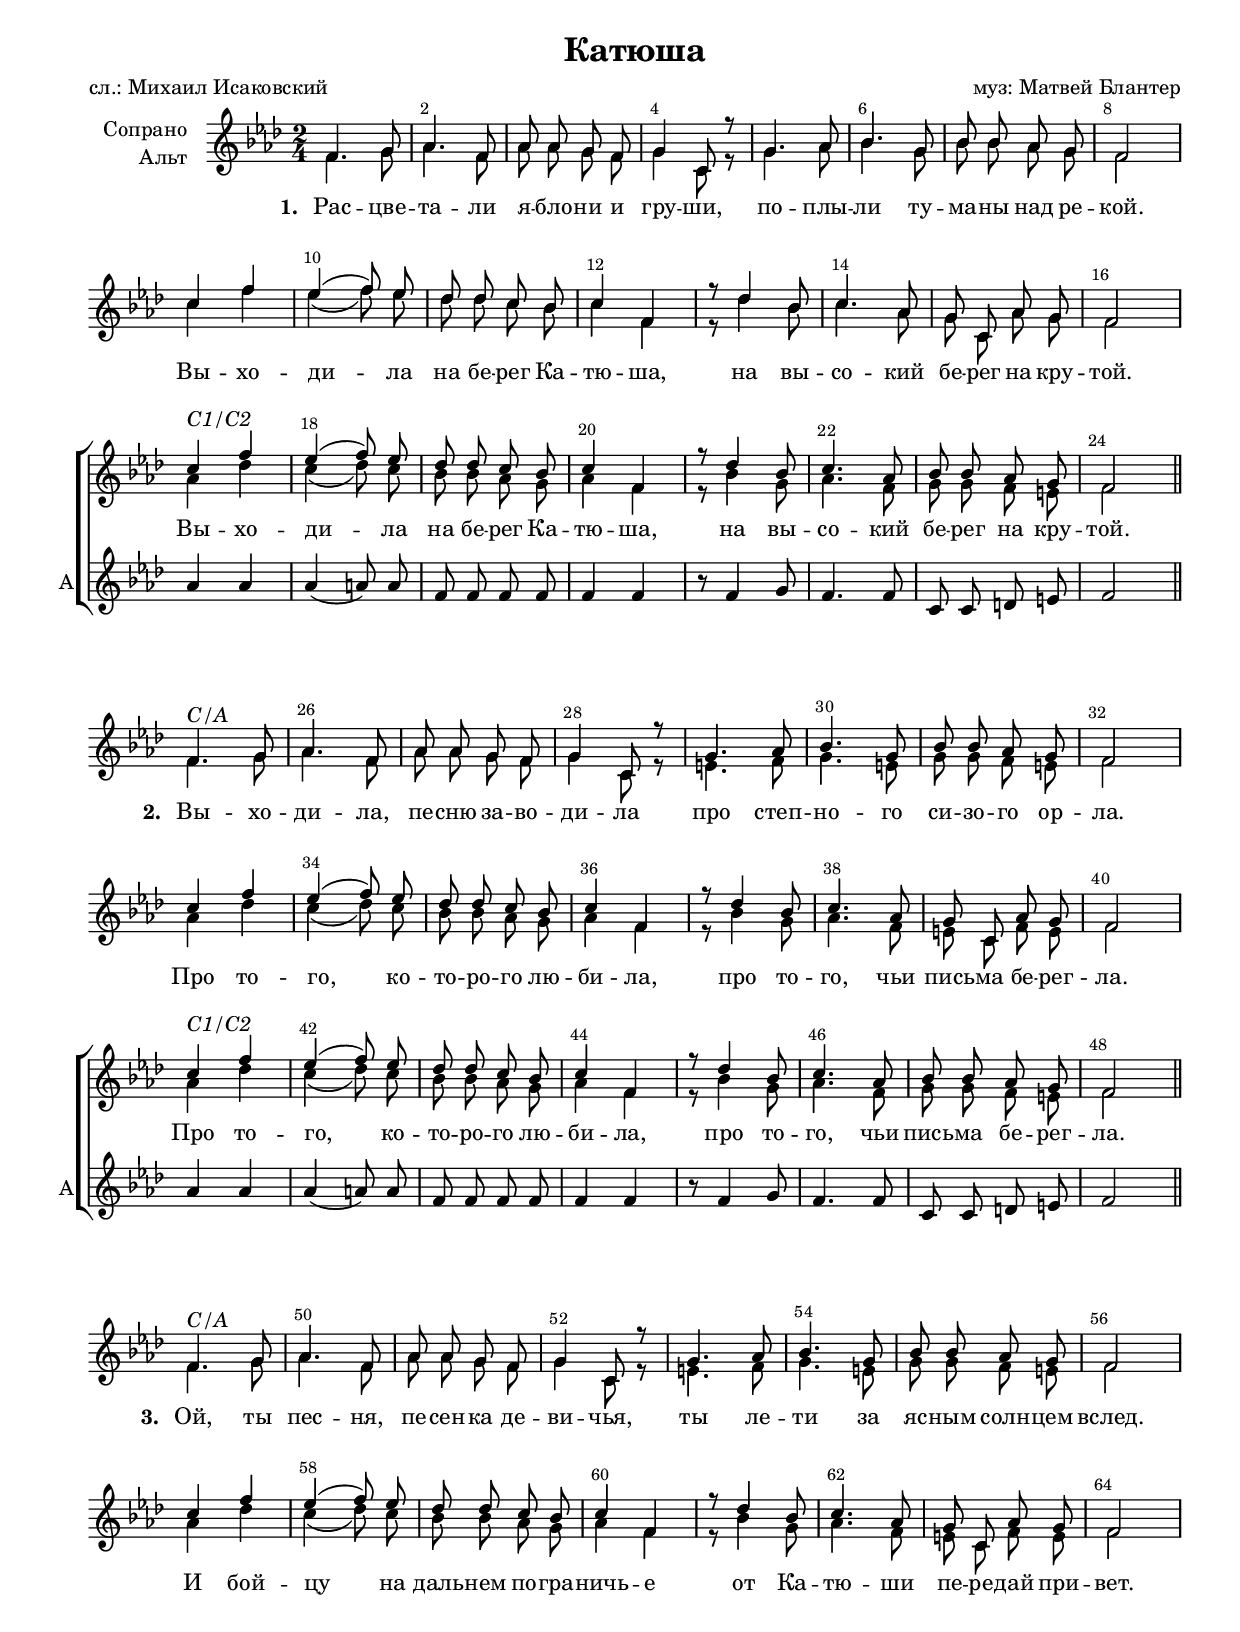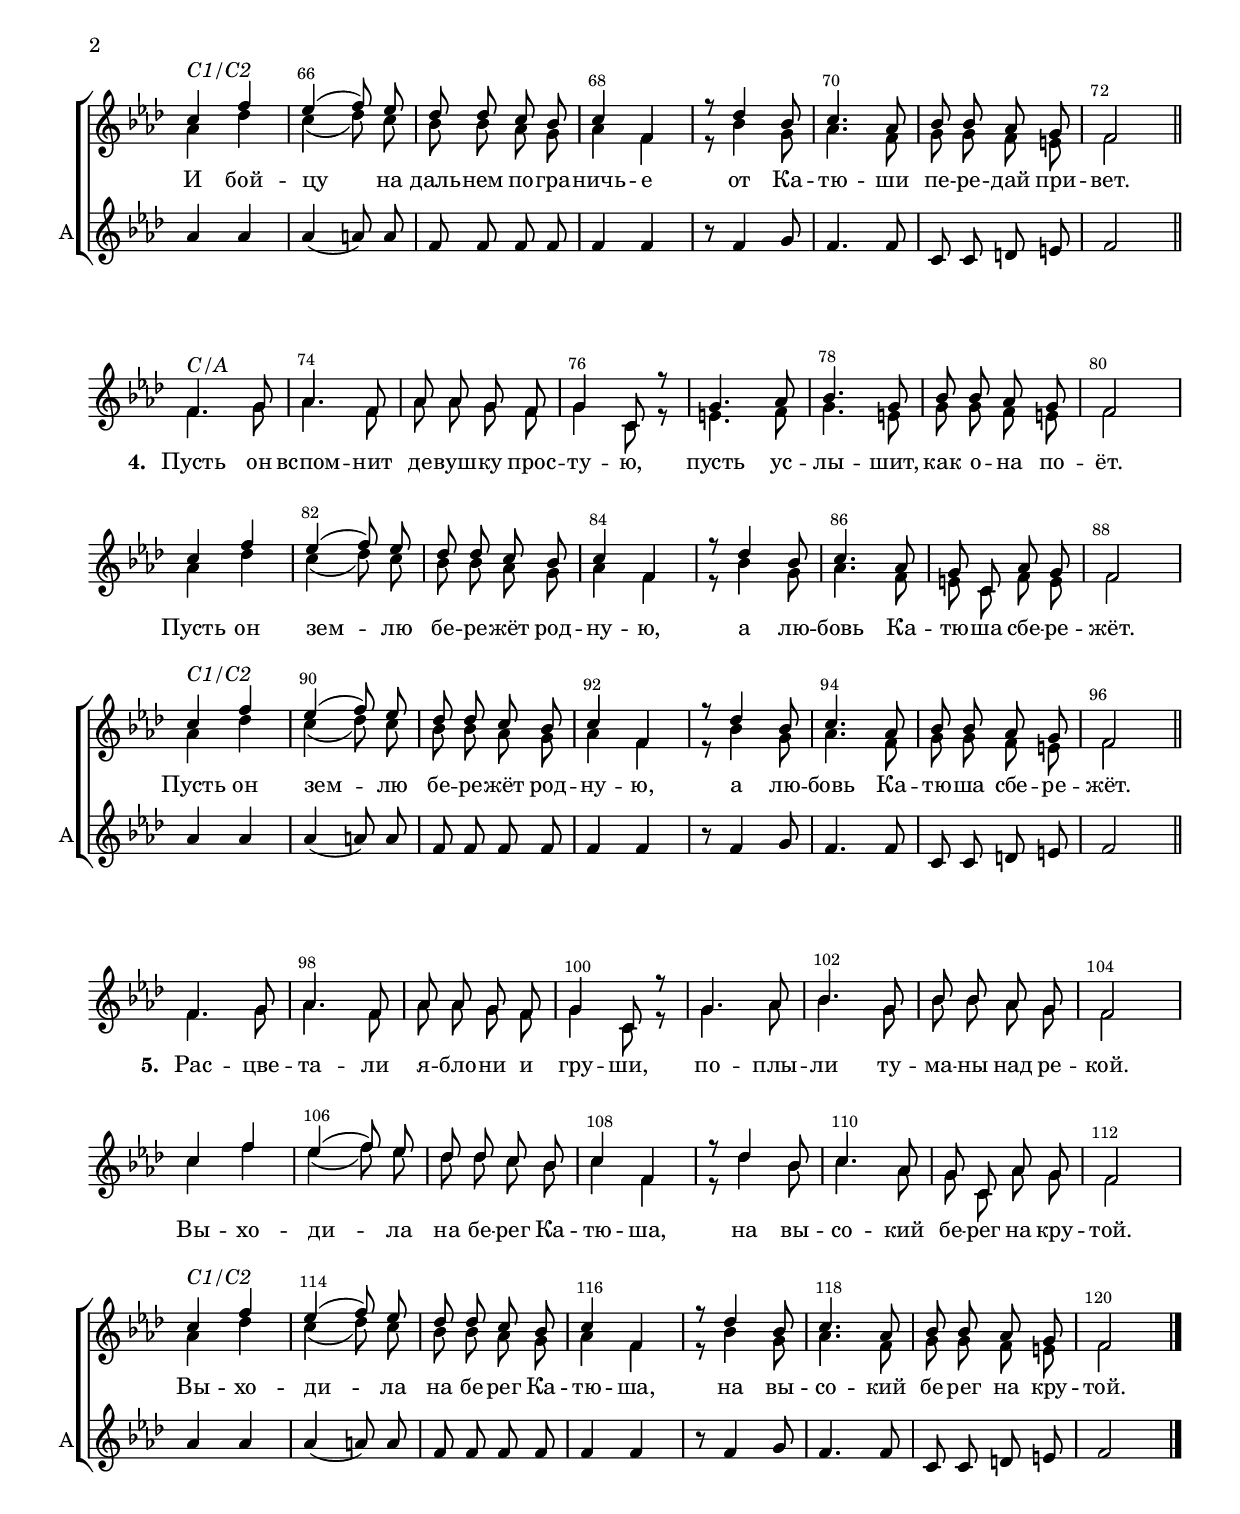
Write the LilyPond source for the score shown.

\version "2.18.2"

% закомментируйте строку ниже, чтобы получался pdf с навигацией
#(ly:set-option 'point-and-click #f)
#(ly:set-option 'midi-extension "mid")
#(set-default-paper-size "a4")
#(set-global-staff-size 18)

\header {
  title = "Катюша"
  composer = "муз: Матвей Блантер"
  poet = "сл.: Михаил Исаковский"
  % Удалить строку версии LilyPond 
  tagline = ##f
}


abr = { \break }
%abr = {}

pbr = { \pageBreak }
%pbr = {}

breathes = { \once \override BreathingSign.text = \markup { \musicglyph #"scripts.tickmark" } \breathe }



melon = { \set melismaBusyProperties = #'() }
meloff = { \unset melismaBusyProperties }
sopr = ^\markup\italic"С1/С2"
sa =  ^\markup\italic"С/А"

co = \cadenzaOn
cof = \cadenzaOff
cb = { \cadenzaOff \bar "||" }
cbr = { \bar "" }
cbar = { \cadenzaOff \bar "|" \cadenzaOn }
stemOff = { \hide Staff.Stem }
nat = { \once \hide Accidental }
%stemOn = { \unHideNotes Staff.Stem }

partiall = { \set Timing.measurePosition = #(ly:make-moment -1/4) }

global = {
  \key f \minor
  \time 2/4
  \numericTimeSignature
  \override Score.BarNumber.break-visibility = #end-of-line-invisible
  \override Score.BarNumber.X-offset = #1
  \override Score.BarNumber.self-alignment-X = #LEFT
  \override DynamicText.X-offset = #-2.5
  \set Score.barNumberVisibility = #(every-nth-bar-number-visible 2)
  \set Score.markFormatter = #format-mark-box-numbers
  \set Score.skipBars = ##t

}

sopvoicei = \relative c' {
  \global
  \voiceOne
  \dynamicUp
  \autoBeamOff
  
  % verse 1
  f4. g8 |
  as4. f8 |
  as as g f |
  g4 c,8 r |
  g'4. as8 |
  bes4. g8 |
  bes bes as g |
  f2 | \abr
  
  % tutti
  c'4 f |
  es( f8) es |
  des des c bes |
  c4 f, |
  r8 des'4 bes8 |
  c4. as8 |
  g c, as' g |
  f2 |  \abr
  
  c'4\sopr f |
  es4( f8) es |
  des des c bes |
  c4 f, |
  r8 des'4 bes8 |
  c4. as8 |
  bes bes as g |
  f2| \bar "||" \abr
  
  %verse 2
    f4.\sa g8 |
  as4. f8 |
  as as g f |
  g4 c,8 r |
  g'4. as8 |
  bes4. g8 |
  bes bes as g |
  f2 | \abr
  
  % tutti
  c'4 f |
  es( f8) es |
  des des c bes |
  c4 f, |
  r8 des'4 bes8 |
  c4. as8 |
  g c, as' g f2
  % + tutti
  
  c'4\sopr f |
  es4( f8) es |
  des des c bes |
  c4 f, |
  r8 des'4 bes8 |
  c4. as8 |
  bes bes as g |
  f2| \bar "||"
  
    %verse 3
    f4.\sa g8 |
  as4. f8 |
  as as g f |
  g4 c,8 r |
  g'4. as8 |
  bes4. g8 |
  bes bes as g |
  f2 | \abr
  
  % tutti
  c'4 f |
  es( f8) es |
  des des c bes |
  c4 f, |
  r8 des'4 bes8 |
  c4. as8 |
  g c, as' g f2
  % + tutti
  
  c'4\sopr f |
  es4( f8) es |
  des des c bes |
  c4 f, |
  r8 des'4 bes8 |
  c4. as8 |
  bes bes as g |
  f2| \bar "||"
  
    %verse 4
    f4.\sa g8 |
  as4. f8 |
  as as g f |
  g4 c,8 r |
  g'4. as8 |
  bes4. g8 |
  bes bes as g |
  f2 | \abr
  
  % tutti
  c'4 f |
  es( f8) es |
  des des c bes |
  c4 f, |
  r8 des'4 bes8 |
  c4. as8 |
  g c, as' g f2
  % + tutti
  
  c'4\sopr f |
  es4( f8) es |
  des des c bes |
  c4 f, |
  r8 des'4 bes8 |
  c4. as8 |
  bes bes as g |
  f2|
  
  \bar "||"
  
    % verse 1
  f4. g8 |
  as4. f8 |
  as as g f |
  g4 c,8 r |
  g'4. as8 |
  bes4. g8 |
  bes bes as g |
  f2 | \abr
  
  % tutti
  c'4 f |
  es( f8) es |
  des des c bes |
  c4 f, |
  r8 des'4 bes8 |
  c4. as8 |
  g c, as' g |
  f2 | \abr
  
  c'4\sopr f |
  es4( f8) es |
  des des c bes |
  c4 f, |
  r8 des'4 bes8 |
  c4. as8 |
  bes bes as g |
  f2| \bar "|." \abr
}

sopvoiceii = \relative c' {
  \global
  \dynamicUp
  \autoBeamOff
  \voiceTwo
  % verse 1
  f4. g8 |
  as4. f8 |
  as as g f |
  g4 c,8 r |
  g'4. as8 |
  bes4. g8 |
  bes bes as g |
  f2 | \abr
  
  % tutti
  c'4 f |
  es( f8) es |
  des des c bes |
  c4 f, |
  r8 des'4 bes8 |
  c4. as8 |
  g c, as' g |
  f2 | \abr
  
  %commontutti
  as4 des |
  c( des8) c |
  bes bes as g |
  as4 f |
  r8 bes4 g8 |
  as4. f8 |
  g g f e |
  f2
  
  %verse 2
    f4. g8 |
  as4. f8 |
  as as g f |
  g4 c,8 r |
  e4. f8 |
  g4. e8 |
  g g f e |
  f2 | \abr
  
  as4 des |
  c( des8) c |
  bes bes as g |
  as4 f |
  r8 bes4 g8 |
  as4. f8 |
  e c f e |
  f2
  
    %commontutti
  as4 des |
  c( des8) c |
  bes bes as g |
  as4 f |
  r8 bes4 g8 |
  as4. f8 |
  g g f e |
  f2
  
    %verse 3
    f4. g8 |
  as4. f8 |
  as as g f |
  g4 c,8 r |
  e4. f8 |
  g4. e8 |
  g g f e |
  f2 | \abr
  
  as4 des |
  c( des8) c |
  bes bes as g |
  as4 f |
  r8 bes4 g8 |
  as4. f8 |
  e c f e |
  f2
  
    %commontutti
  as4 des |
  c( des8) c |
  bes bes as g |
  as4 f |
  r8 bes4 g8 |
  as4. f8 |
  g g f e |
  f2
  
    %verse 4
    f4. g8 |
  as4. f8 |
  as as g f |
  g4 c,8 r |
  e4. f8 |
  g4. e8 |
  g g f e |
  f2 | \abr
  
  as4 des |
  c( des8) c |
  bes bes as g |
  as4 f |
  r8 bes4 g8 |
  as4. f8 |
  e c f e |
  f2
  
    %commontutti
  as4 des |
  c( des8) c |
  bes bes as g |
  as4 f |
  r8 bes4 g8 |
  as4. f8 |
  g g f e |
  f2
  
   % verse 1
  f4. g8 |
  as4. f8 |
  as as g f |
  g4 c,8 r |
  g'4. as8 |
  bes4. g8 |
  bes bes as g |
  f2 | \abr
  
  % tutti
  c'4 f |
  es( f8) es |
  des des c bes |
  c4 f, |
  r8 des'4 bes8 |
  c4. as8 |
  g c, as' g |
  f2 |  \abr
  
  %commontutti
  as4 des |
  c( des8) c |
  bes bes as g |
  as4 f |
  r8 bes4 g8 |
  as4. f8 |
  g g f e |
  f2
}


altvoice = \relative c'' {
  \global
  \dynamicUp
  \autoBeamOff
  \oneVoice
  R2*8
  
  % tutti
  R2*8
  
  %tutti 2
  as4 as |
  as( a8) a |
  f f f f |
  f4 f |
  r8 f4 g8 |
  f4. f8 |
  c c d e |
  f2
  
  % verse 2
  s2*8
  
  s2*8
  
    
  %tutti 2
  as4 as |
  as( a8) a |
  f f f f |
  f4 f |
  r8 f4 g8 |
  f4. f8 |
  c c d e |
  f2
  
    % verse 3
  s2*8
  
  s2*8
  
    
  %tutti 2
  as4 as |
  as( a8) a |
  f f f f |
  f4 f |
  r8 f4 g8 |
  f4. f8 |
  c c d e |
  f2
  
    % verse 4
  s2*8
  
  s2*8
  
    
  %tutti 2
  as4 as |
  as( a8) a |
  f f f f |
  f4 f |
  r8 f4 g8 |
  f4. f8 |
  c c d e |
  f2
  
  %verse 5
    R2*8
  
  % tutti
  R2*8
  
  %tutti 2
  as4 as |
  as( a8) a |
  f f f f |
  f4 f |
  r8 f4 g8 |
  f4. f8 |
  c c d e |
  f2
  
}


tenorvoice = \relative c {
  \global
  \dynamicUp
  \autoBeamOff
   f4. g8 |
  as4. f8 |
  as as g f |
  g4 c,8 r |
  g'4. as8 |
  bes4. g8 |
  bes bes as g |
  f2 | \abr
  
  % tutti
  c'4 f |
  es( f8) es |
  des des c bes |
  c4 f, |
  r8 des'4 bes8 |
  c4. as8 |
  g c, as' g |
  f2 | 
  
  % tutti2
  <as c>4 <des f> |
  <c es>4( <des f>8) <c es> |
  <bes des> <bes des> <as c> <g bes> |
  <as c>4 f |
  r8 bes4 g8 |
  as4. f8 |
  g g f e |
  f2 |
  
  % verse 2
  f4. g8 |
  as4. f8 |
  as as g f |
  g4 c,8 r |
  g'4. as8 |
  bes4. g8 |
  bes bes as g |
  f2 | \abr
  
  % tutti
  <as c>4 <des f> |
  <c es> <des f>8 <c es> |
  <bes des> <bes des> <as c> <g bes> |
  <as c>4 f |
  r8 <bes des>4 <g bes>8 |
  <as c>4. as8 |
  <e g> c <f as> g8 |
  f2
  
  %+ tutti
  
  % verse 3
  R2*16
  
  % verse 4
  f4. g8 |
  as4. f8 |
  as as g f |
  g4 c,8 r |
  g'4. as8 |
  bes4. g8 |
  bes bes as g |
  f2 |
  
  % tutti
  <as c>4 <des f> |
  <c es>( <des f>8) <c es> |
  <bes des> <bes des> <as c> <g bes> |
  <as c>4 f |
  r8 bes4 g8 |
  as4. f8 |
  g g f e |
  f2
  
}


bassvoice = \relative c {
  \global
  \dynamicUp
  \autoBeamOff
    f4. g8 |
  as4. f8 |
  as as g f |
  g4 c,8 r |
  g'4. as8 |
  bes4. g8 |
  bes bes as g |
  f2 | \abr
  
  % tutti
  c'4 f |
  es( f8) es |
  des des c bes |
  c4 f, |
  r8 des'4 bes8 |
  c4. as8 |
  g c, as' g |
  f2 |
  
  % tutti2
  f4 des |
  as'4( a8) a |
  f f f f |
  f4 f |
  r8 bes,4 des8 |
  c4. c8 |
  c c d e |
  f2
  
  % verse 2
  f4. g8 |
  as4. f8 |
  as as g f |
  g4 c,8 r |
  e4. f8 |
  g4. e8 |
  g g f e |
  f2
  
  %tutti male
  f4 des |
  as'4 a8 a |
  f f f f |
  f4 f |
  r8 f4 f8 |
  f4. f8 |
  c c d e |
  f2 |
  
  R2*16
  
  %verse 4
  f4. g8 |
  as4. f8 |
  as as g f |
  g4 c,8 r |
  e4. f8 |
  g4. e8 |
  g g f e |
  f2 |
  
  f4 des |
  as'( a8) a |
  f f f f |
  f4 f |
  r8 bes,4 des8 |
  c4. c8 |
  c c d e |
  f2
  
}

lyricscore = \lyricmode {
  \set stanza = "1. " Рас -- цве -- та -- ли я -- бло -- ни и гру -- ши,
  по -- плы -- ли ту -- ма -- ны над ре -- кой.
  Вы -- хо -- ди -- ла на бе -- рег Ка -- тю -- ша, на вы -- со -- кий бе -- рег на кру -- той.
  Вы -- хо -- ди -- ла на бе -- рег Ка -- тю -- ша, на вы -- со -- кий бе -- рег на кру -- той.
  
  \set stanza = "2. " Вы -- хо -- ди -- ла, пе -- сню за -- во -- ди -- ла про степ -- но -- го си -- зо -- го ор -- ла.
  Про то -- го, ко -- то -- ро -- го лю -- би -- ла, про то -- го, чьи пись -- ма бе -- рег -- ла.
  Про то -- го, ко -- то -- ро -- го лю -- би -- ла, про то -- го, чьи пись -- ма бе -- рег -- ла.
  
  \set stanza =  "3. " Ой, ты пес -- ня, пе -- сен -- ка де -- ви -- чья, ты ле -- ти за яс -- ным солн -- цем вслед.
  И бой -- цу на даль -- нем по -- гра -- ничь -- е от Ка -- тю -- ши пе -- ре -- дай при -- вет.
  И бой -- цу на даль -- нем по -- гра -- ничь -- е от Ка -- тю -- ши пе -- ре -- дай при -- вет.
  
   \set stanza = "4. " Пусть он вспом -- нит де -- вуш -- ку прос -- ту -- ю, пусть ус -- лы -- шит, как о -- на по -- ёт.
   Пусть он зем -- лю бе -- ре -- жёт род -- ну -- ю, а лю -- бовь Ка -- тю -- ша сбе -- ре -- жёт.
   Пусть он зем -- лю бе -- ре -- жёт род -- ну -- ю, а лю -- бовь Ка -- тю -- ша сбе -- ре -- жёт.
   
   \set stanza = "5. " Рас -- цве -- та -- ли я -- бло -- ни и гру -- ши,
  по -- плы -- ли ту -- ма -- ны над ре -- кой.
  Вы -- хо -- ди -- ла на бе -- рег Ка -- тю -- ша, на вы -- со -- кий бе -- рег на кру -- той.
  Вы -- хо -- ди -- ла на бе -- рег Ка -- тю -- ша, на вы -- со -- кий бе -- рег на кру -- той.
  
}

lyricscoreii = \lyricmode {
  \repeat unfold 57 \skip 1
  \set stanza = "2. " Вы -- хо -- ди -- ла, пе -- сню за -- во -- ди -- ла про степ -- но -- го си -- зо -- го ор -- ла.
  Про то -- го, ко -- то -- ро -- го лю -- би -- ла, про то -- го, чьи пись -- ма бе -- рег -- ла.
}


\bookpart {
  \paper {
  top-margin = 15
  left-margin = 15
  right-margin = 10
  bottom-margin = 15
  indent = 20
  ragged-bottom = ##f
%  system-separator-markup = \slashSeparator

}
\score {
  %  \transpose c bes {
    \new ChoirStaff <<
      \new Staff = "sa" \with {
        instrumentName = \markup { \right-column { "Сопрано" "Альт"  } }
        midiInstrument = "voice oohs"
      } <<
        \new Voice = "soprano" { \sopvoicei }
        \new Voice  = "sopranoii" { \sopvoiceii }
      >> 
      
      \new Lyrics \lyricsto "soprano" { \lyricscore }
      
  
      \new Staff = "Alto" \with {
        instrumentName = \markup { \right-column { "Альт" } }
        shortInstrumentName = \markup { \right-column { "А" } }
        midiInstrument = "voice oohs"
      } <<
        \new Voice = "alt" { \oneVoice \altvoice }
      >>
      
    >>
    %  }  % transposeµ
  \layout { 
    \context {
      \Score
    }
    \context {
      \Staff
      \RemoveEmptyStaves
      \override VerticalAxisGroup.remove-first = ##t
    }
  %Metronome_mark_engraver
  }
  \midi {
    \tempo 4=90
  }
}
}
